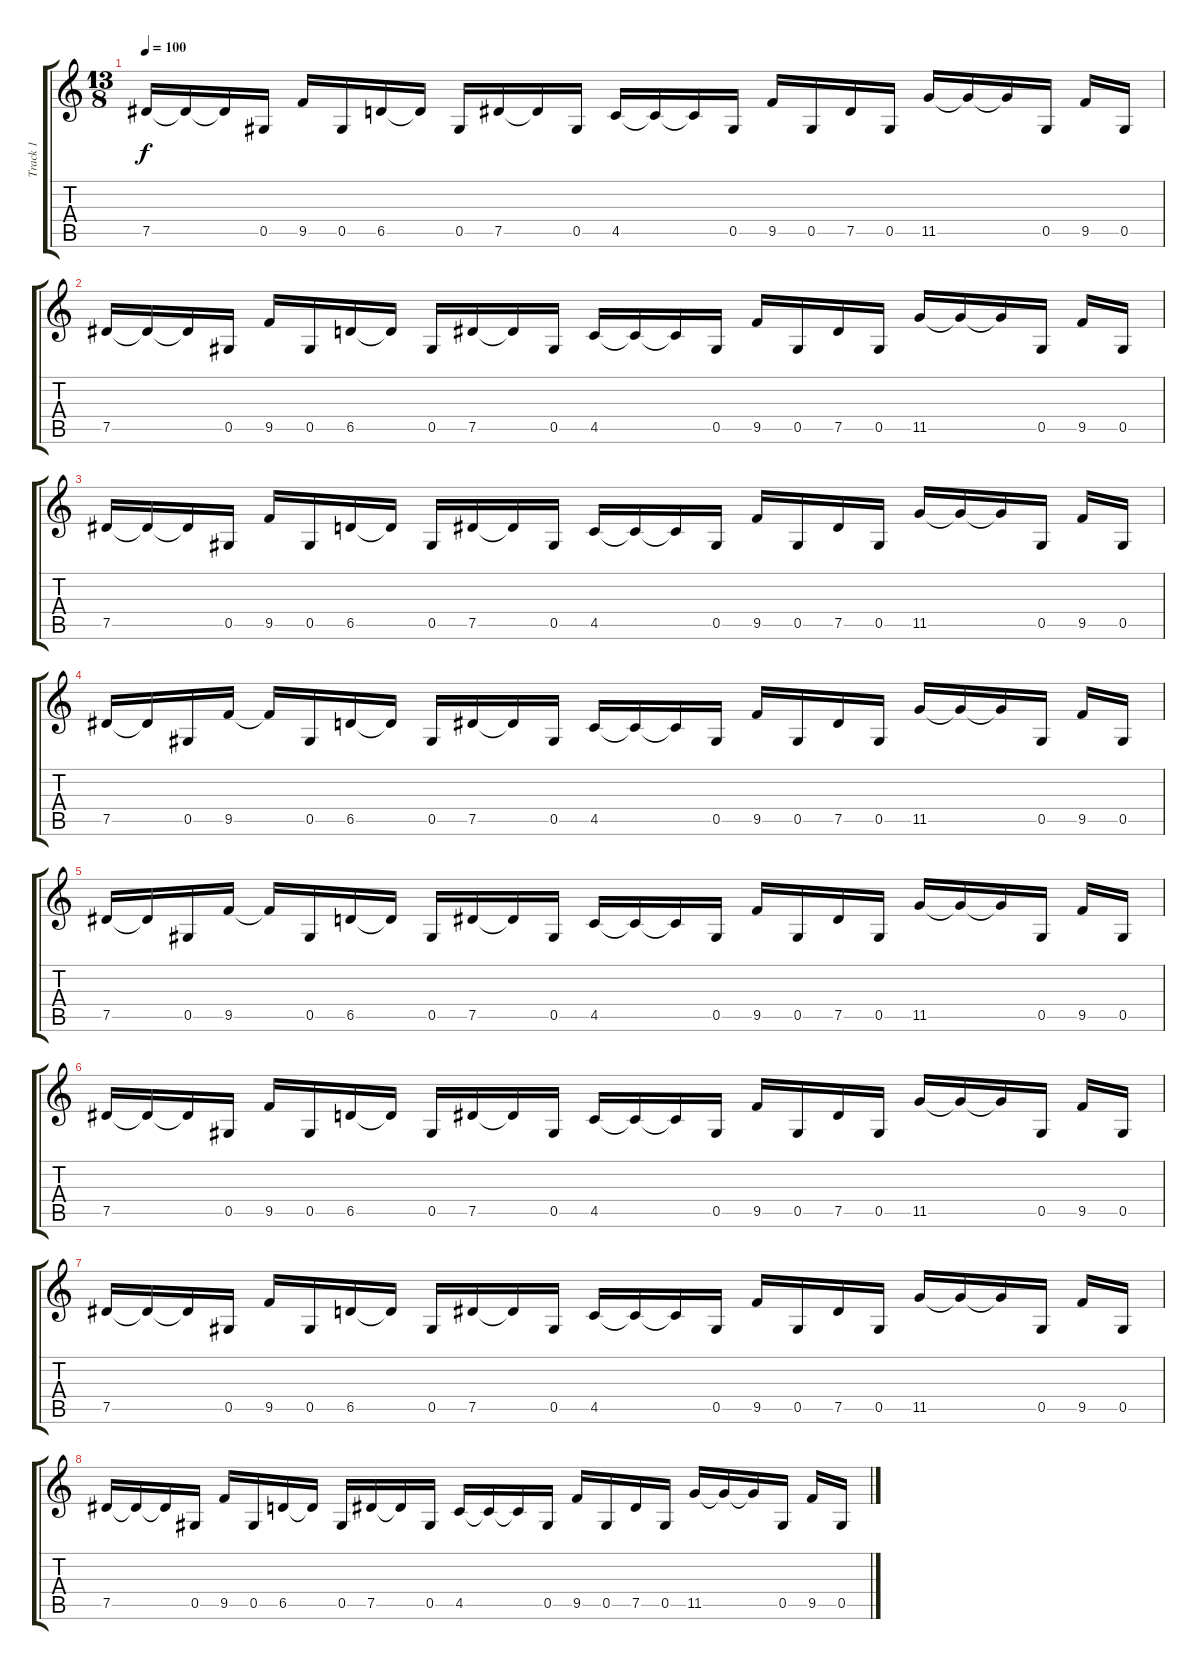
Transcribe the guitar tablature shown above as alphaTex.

\track ("Track 1" "Track 1") {instrument acousticguitarsteel}
\staff {score tabs}
\tuning (Eb4 Bb3 Gb3 Db3 Ab2 Db2) {hide}
\ts (13 8)
\tempo 100
\clef g2
\ks c
7.5.16{dy f} 7.5{t}.16 7.5{t}.16 0.5.16 9.5.16 0.5.16 6.5.16 6.5{t}.16 0.5.16 7.5.16 7.5{t}.16 0.5.16 4.5.16 4.5{t}.16 4.5{t}.16 0.5.16 9.5.16 0.5.16 7.5.16 0.5.16 11.5.16 11.5{t}.16 11.5{t}.16 0.5.16 9.5.16 0.5.16 |
7.5.16 7.5{t}.16 7.5{t}.16 0.5.16 9.5.16 0.5.16 6.5.16 6.5{t}.16 0.5.16 7.5.16 7.5{t}.16 0.5.16 4.5.16 4.5{t}.16 4.5{t}.16 0.5.16 9.5.16 0.5.16 7.5.16 0.5.16 11.5.16 11.5{t}.16 11.5{t}.16 0.5.16 9.5.16 0.5.16 |
7.5.16 7.5{t}.16 7.5{t}.16 0.5.16 9.5.16 0.5.16 6.5.16 6.5{t}.16 0.5.16 7.5.16 7.5{t}.16 0.5.16 4.5.16 4.5{t}.16 4.5{t}.16 0.5.16 9.5.16 0.5.16 7.5.16 0.5.16 11.5.16 11.5{t}.16 11.5{t}.16 0.5.16 9.5.16 0.5.16 |
7.5.16 7.5{t}.16 0.5.16 9.5.16 9.5{t}.16 0.5.16 6.5.16 6.5{t}.16 0.5.16 7.5.16 7.5{t}.16 0.5.16 4.5.16 4.5{t}.16 4.5{t}.16 0.5.16 9.5.16 0.5.16 7.5.16 0.5.16 11.5.16 11.5{t}.16 11.5{t}.16 0.5.16 9.5.16 0.5.16 |
7.5.16 7.5{t}.16 0.5.16 9.5.16 9.5{t}.16 0.5.16 6.5.16 6.5{t}.16 0.5.16 7.5.16 7.5{t}.16 0.5.16 4.5.16 4.5{t}.16 4.5{t}.16 0.5.16 9.5.16 0.5.16 7.5.16 0.5.16 11.5.16 11.5{t}.16 11.5{t}.16 0.5.16 9.5.16 0.5.16 |
7.5.16 7.5{t}.16 7.5{t}.16 0.5.16 9.5.16 0.5.16 6.5.16 6.5{t}.16 0.5.16 7.5.16 7.5{t}.16 0.5.16 4.5.16 4.5{t}.16 4.5{t}.16 0.5.16 9.5.16 0.5.16 7.5.16 0.5.16 11.5.16 11.5{t}.16 11.5{t}.16 0.5.16 9.5.16 0.5.16 |
7.5.16 7.5{t}.16 7.5{t}.16 0.5.16 9.5.16 0.5.16 6.5.16 6.5{t}.16 0.5.16 7.5.16 7.5{t}.16 0.5.16 4.5.16 4.5{t}.16 4.5{t}.16 0.5.16 9.5.16 0.5.16 7.5.16 0.5.16 11.5.16 11.5{t}.16 11.5{t}.16 0.5.16 9.5.16 0.5.16 |
7.5.16 7.5{t}.16 7.5{t}.16 0.5.16 9.5.16 0.5.16 6.5.16 6.5{t}.16 0.5.16 7.5.16 7.5{t}.16 0.5.16 4.5.16 4.5{t}.16 4.5{t}.16 0.5.16 9.5.16 0.5.16 7.5.16 0.5.16 11.5.16 11.5{t}.16 11.5{t}.16 0.5.16 9.5.16 0.5.16
